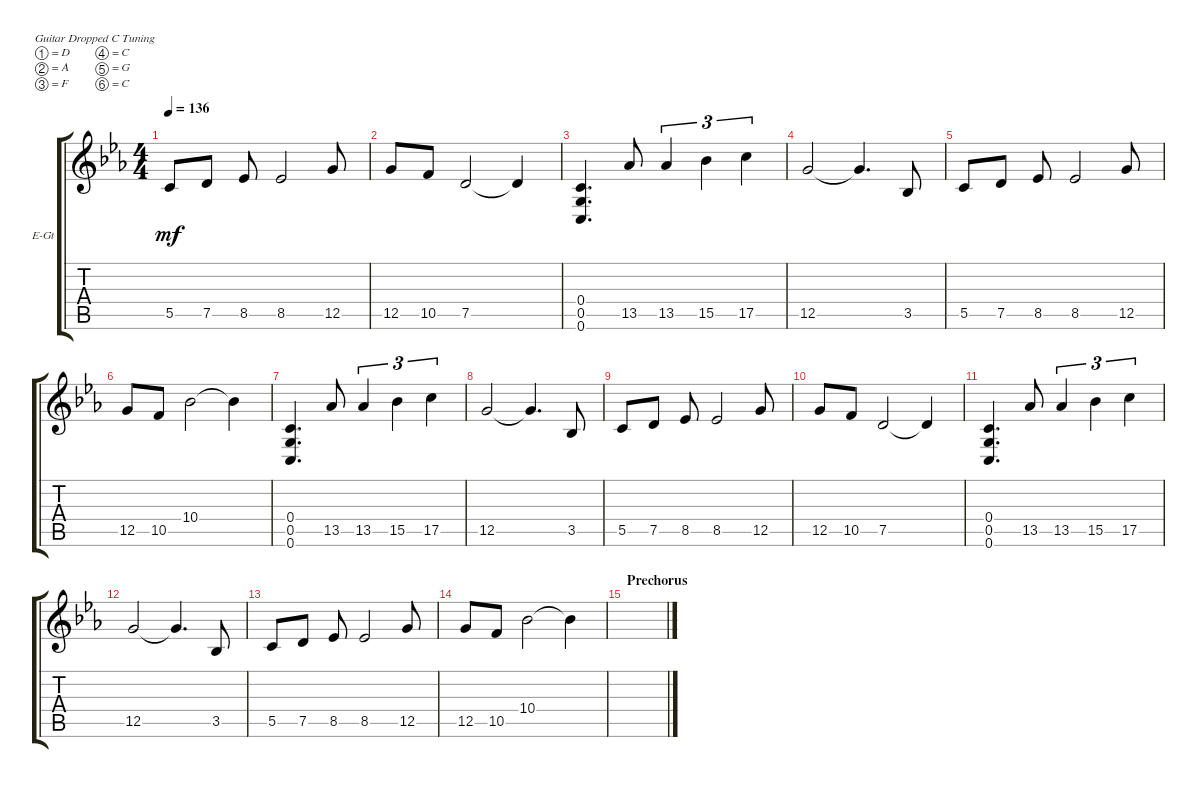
\defaultSystemsLayout 4
\bracketExtendMode groupsimilarinstruments
\firstSystemTrackNameOrientation horizontal
\otherSystemsTrackNameOrientation horizontal
\track ("R Ch harmony" "E-Gt") {instrument distortionguitar}
\staff {score tabs}
\tuning (D4 A3 F3 C3 G2 C2)
\ts (4 4)
\tempo 136
\clef g2
\scale
0.333333
\ks cminor
5.5.8{dy mf} 7.5.8 8.5.8 8.5.2 12.5.8 |
\scale
0.333333 12.5.8 10.5.8 7.5.2 7.5{t}.4 |
\scale
0.333333 (0.6 0.5 0.4).4{d} 13.5.8 13.5.4{tu (3 2)} 15.5.4{tu (3 2)} 17.5.4{tu (3 2)} |
\scale
0.333333 12.5.2 12.5{t}.4{d} 3.5.8 |
\scale
0.333333 5.5.8 7.5.8 8.5.8 8.5.2 12.5.8 |
\scale
0.333333 12.5.8 10.5.8 10.4.2 10.4{t}.4 |
\scale
0.333333 (0.6 0.5 0.4).4{d} 13.5.8 13.5.4{tu (3 2)} 15.5.4{tu (3 2)} 17.5.4{tu (3 2)} |
\scale
0.333333 12.5.2 12.5{t}.4{d} 3.5.8 |
\scale
0.333333 5.5.8 7.5.8 8.5.8 8.5.2 12.5.8 |
\scale
0.333333 12.5.8 10.5.8 7.5.2 7.5{t}.4 |
\scale
0.333333 (0.6 0.5 0.4).4{d} 13.5.8 13.5.4{tu (3 2)} 15.5.4{tu (3 2)} 17.5.4{tu (3 2)} |
\scale
0.333333 12.5.2 12.5{t}.4{d} 3.5.8 |
\scale
0.333333 5.5.8 7.5.8 8.5.8 8.5.2 12.5.8 |
\scale
0.333333 12.5.8 10.5.8 10.4.2 10.4{t}.4 |
\section ("" "Prechorus")
\scale
0.333333 |
\scale
0.333333
